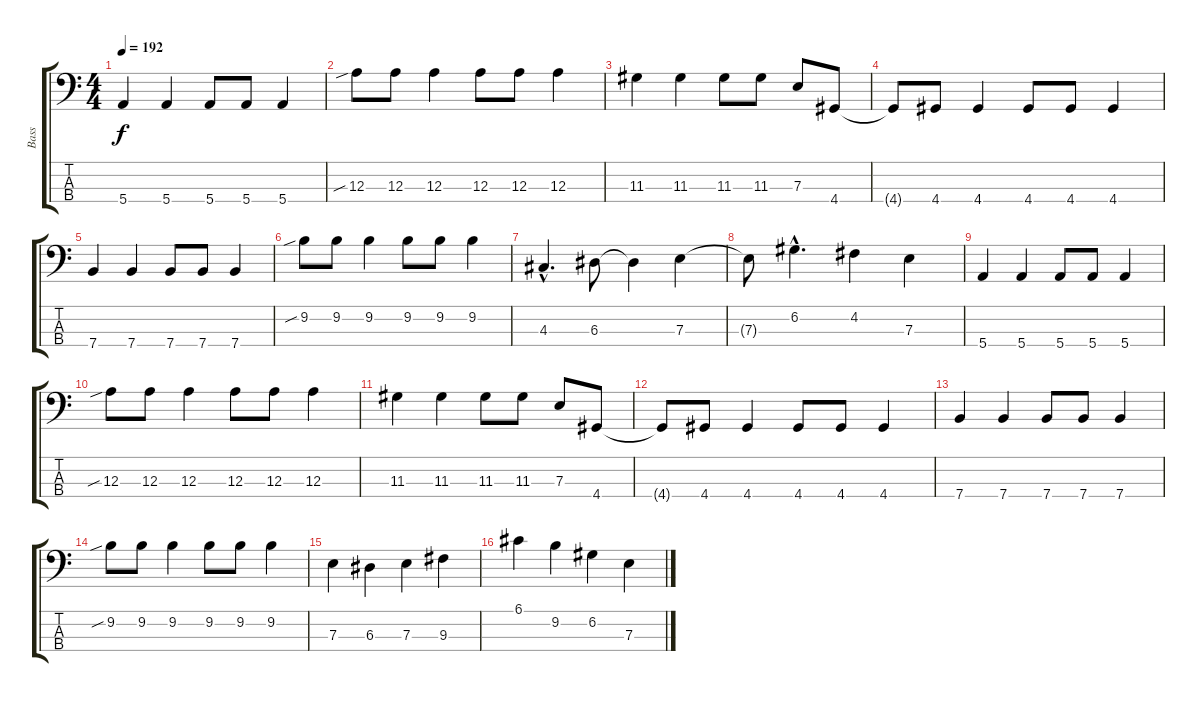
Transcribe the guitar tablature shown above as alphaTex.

\track ("Bass" "Bass") {instrument electricbasspick}
\staff {score tabs}
\tuning (G2 D2 A1 E1) {hide}
\ts (4 4)
\tempo 192
\clef f4
\ks c
5.4.4{dy f} 5.4.4 5.4.8 5.4.8 5.4.4 |
12.3{sib}.8 12.3.8 12.3.4 12.3.8 12.3.8 12.3.4 |
11.3.4 11.3.4 11.3.8 11.3.8 7.3.8 4.4.8 |
4.4{t}.8 4.4.8 4.4.4 4.4.8 4.4.8 4.4.4 |
7.4.4 7.4.4 7.4.8 7.4.8 7.4.4 |
9.2{sib}.8 9.2.8 9.2.4 9.2.8 9.2.8 9.2.4 |
4.3{hac}.4{d} 6.3.8 6.3{t}.4 7.3.4 |
7.3{t}.8 6.2{hac}.4{d} 4.2.4 7.3.4 |
5.4.4 5.4.4 5.4.8 5.4.8 5.4.4 |
12.3{sib}.8 12.3.8 12.3.4 12.3.8 12.3.8 12.3.4 |
11.3.4 11.3.4 11.3.8 11.3.8 7.3.8 4.4.8 |
4.4{t}.8 4.4.8 4.4.4 4.4.8 4.4.8 4.4.4 |
7.4.4 7.4.4 7.4.8 7.4.8 7.4.4 |
9.2{sib}.8 9.2.8 9.2.4 9.2.8 9.2.8 9.2.4 |
7.3.4 6.3.4 7.3.4 9.3.4 |
6.1.4 9.2.4 6.2.4 7.3.4
